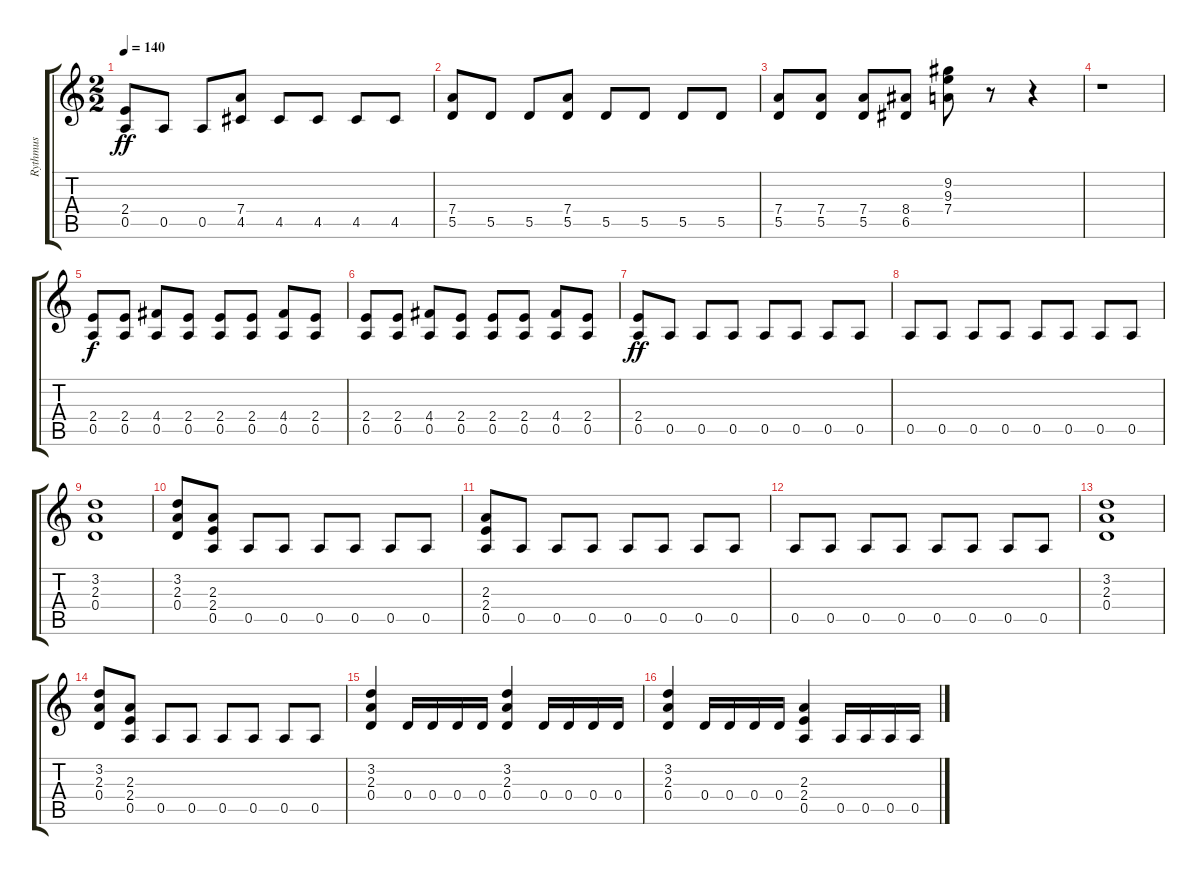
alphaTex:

\track ("Rythmus" "Rythmus") {instrument overdrivenguitar}
\staff {score tabs}
\tuning (E4 B3 G3 D3 A2 E2) {hide}
\ts (2 2)
\tempo 140
\clef g2
\ks aminor
(2.4 0.5).8{dy ff} 0.5.8 0.5.8 (7.4 4.5).8 4.5.8 4.5.8 4.5.8 4.5.8 |
(7.4 5.5).8 5.5.8 5.5.8 (7.4 5.5).8 5.5.8 5.5.8 5.5.8 5.5.8 |
(7.4 5.5).8 (7.4 5.5).8 (7.4 5.5).8 (8.4 6.5).8 (9.2 9.3 7.4).8 r.8 r.4 |
r.1 |
(2.4 0.5).8{dy f} (2.4 0.5).8 (4.4 0.5).8 (2.4 0.5).8 (2.4 0.5).8 (2.4 0.5).8 (4.4 0.5).8 (2.4 0.5).8 |
(2.4 0.5).8 (2.4 0.5).8 (4.4 0.5).8 (2.4 0.5).8 (2.4 0.5).8 (2.4 0.5).8 (4.4 0.5).8 (2.4 0.5).8 |
(2.4 0.5).8{dy ff} 0.5.8 0.5.8 0.5.8 0.5.8 0.5.8 0.5.8 0.5.8 |
0.5.8 0.5.8 0.5.8 0.5.8 0.5.8 0.5.8 0.5.8 0.5.8 |
(3.2 2.3 0.4).1 |
(3.2 2.3 0.4).8 (2.3 2.4 0.5).8 0.5.8 0.5.8 0.5.8 0.5.8 0.5.8 0.5.8 |
(2.3 2.4 0.5).8 0.5.8 0.5.8 0.5.8 0.5.8 0.5.8 0.5.8 0.5.8 |
0.5.8 0.5.8 0.5.8 0.5.8 0.5.8 0.5.8 0.5.8 0.5.8 |
(3.2 2.3 0.4).1 |
(3.2 2.3 0.4).8 (2.3 2.4 0.5).8 0.5.8 0.5.8 0.5.8 0.5.8 0.5.8 0.5.8 |
(3.2 2.3 0.4).4 0.4.16 0.4.16 0.4.16 0.4.16 (3.2 2.3 0.4).4 0.4.16 0.4.16 0.4.16 0.4.16 |
(3.2 2.3 0.4).4 0.4.16 0.4.16 0.4.16 0.4.16 (2.3 2.4 0.5).4 0.5.16 0.5.16 0.5.16 0.5.16
